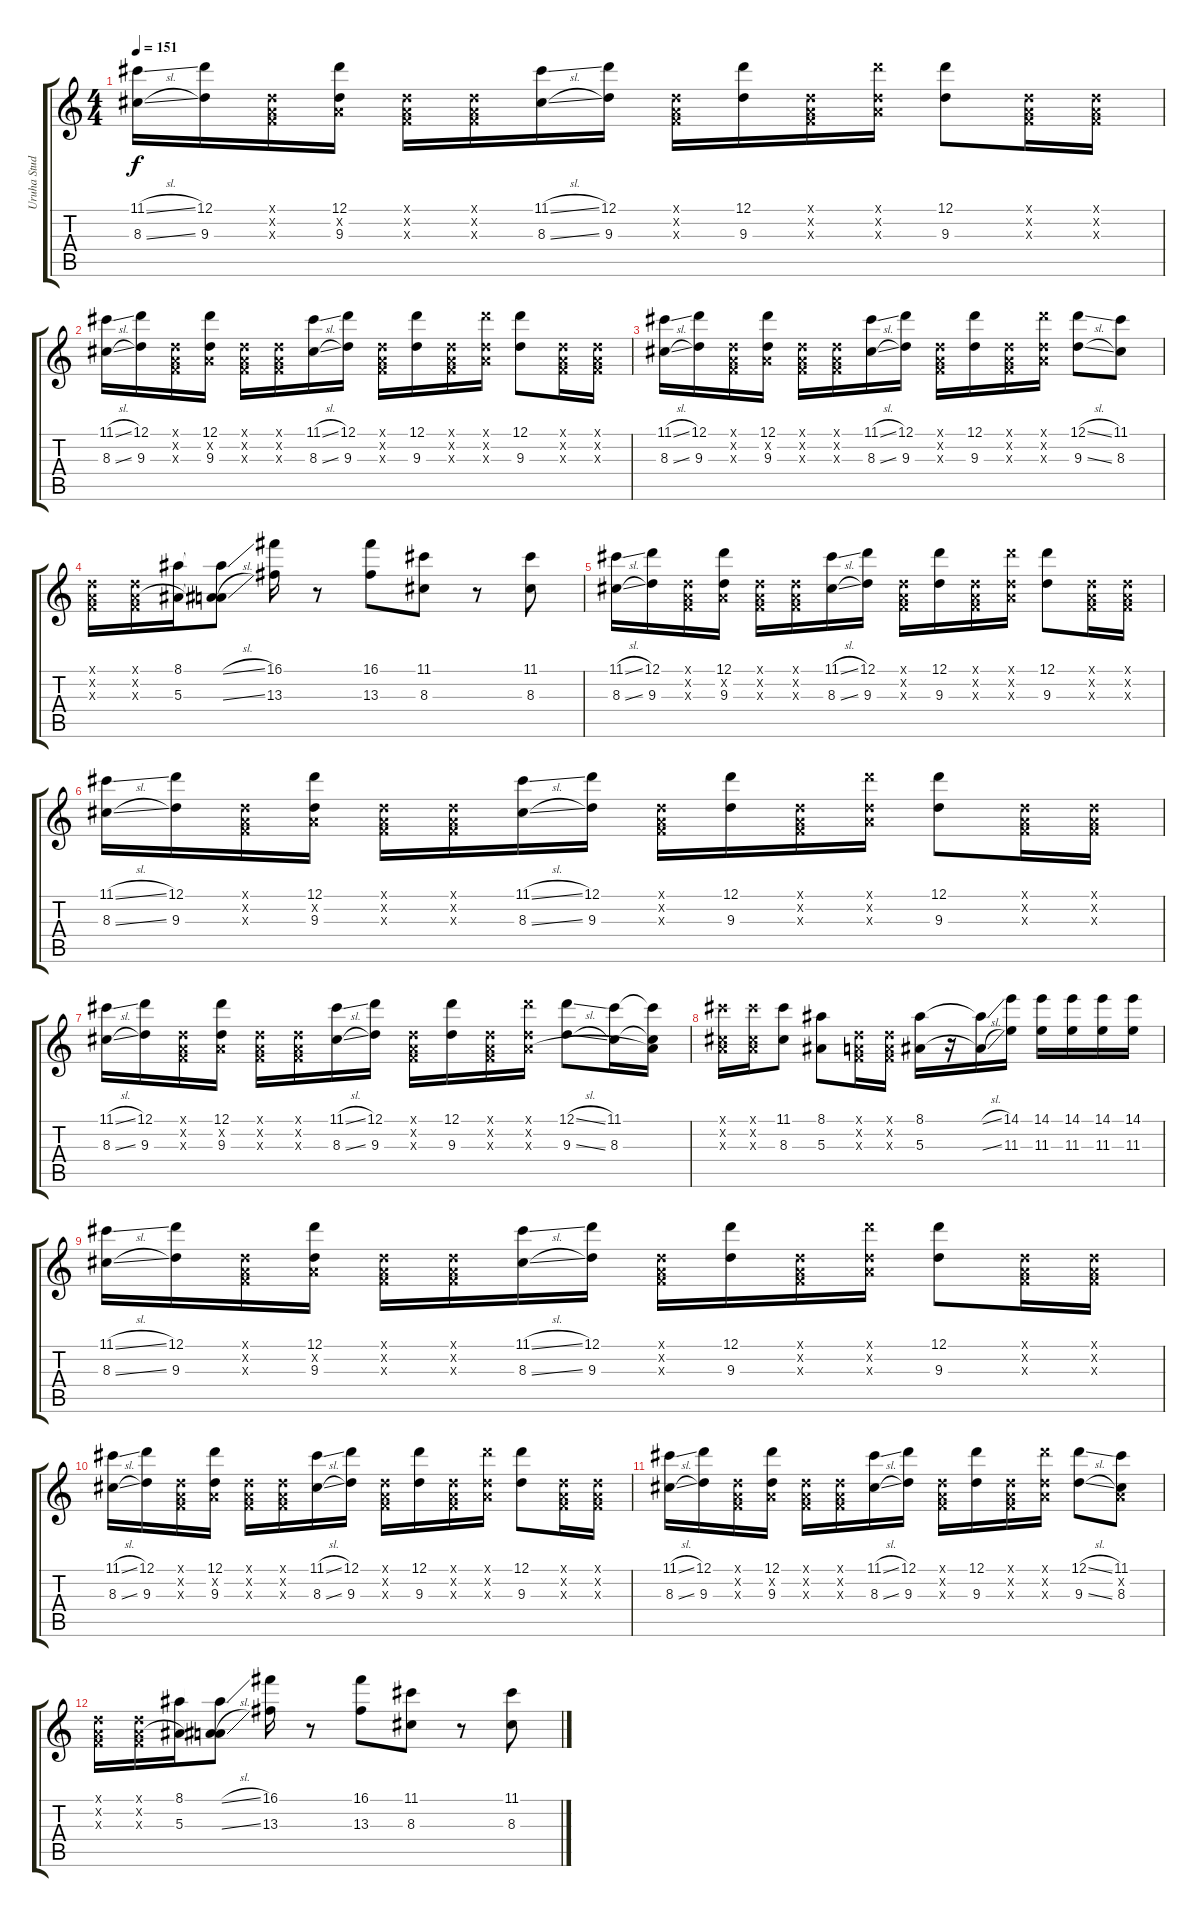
\track ("Uruha Studio" "Uruha Stud") {instrument overdrivenguitar}
\staff {score tabs}
\tuning (D4 A3 F3 C3 G2 D2) {hide}
\ts (4 4)
\tempo 151
\clef g2
\ks c
(11.1{sl} 8.3{sl}).16{dy f} (12.1 9.3).16 (0.1{x} 0.2{x} 0.3{x}).16 (12.1 0.2{x} 9.3).16 (0.1{x} 0.2{x} 0.3{x}).16 (0.1{x} 0.2{x} 0.3{x}).16 (11.1{sl} 8.3{sl}).16 (12.1 9.3).16 (0.1{x} 0.2{x} 0.3{x}).16 (12.1 9.3).16 (0.1{x} 0.2{x} 0.3{x}).16 (12.1{x} 0.2{x} 9.3{x}).16 (12.1 9.3).8 (0.1{x} 0.2{x} 0.3{x}).16 (0.1{x} 0.2{x} 0.3{x}).16 |
(11.1{sl} 8.3{sl}).16 (12.1 9.3).16 (0.1{x} 0.2{x} 0.3{x}).16 (12.1 0.2{x} 9.3).16 (0.1{x} 0.2{x} 0.3{x}).16 (0.1{x} 0.2{x} 0.3{x}).16 (11.1{sl} 8.3{sl}).16 (12.1 9.3).16 (0.1{x} 0.2{x} 0.3{x}).16 (12.1 9.3).16 (0.1{x} 0.2{x} 0.3{x}).16 (12.1{x} 0.2{x} 9.3{x}).16 (12.1 9.3).8 (0.1{x} 0.2{x} 0.3{x}).16 (0.1{x} 0.2{x} 0.3{x}).16 |
(11.1{sl} 8.3{sl}).16 (12.1 9.3).16 (0.1{x} 0.2{x} 0.3{x}).16 (12.1 0.2{x} 9.3).16 (0.1{x} 0.2{x} 0.3{x}).16 (0.1{x} 0.2{x} 0.3{x}).16 (11.1{sl} 8.3{sl}).16 (12.1 9.3).16 (0.1{x} 0.2{x} 0.3{x}).16 (12.1 9.3).16 (0.1{x} 0.2{x} 0.3{x}).16 (12.1{x} 0.2{x} 9.3{x}).16 (12.1{sl} 9.3{sl}).8 (11.1 8.3).8 |
(0.1{x} 0.2{x} 0.3{x}).16 (0.1{x} 0.2{x} 0.3{x}).16 (8.1 5.3).16 (8.1{sl t} 0.2{t} 5.3{sl t}).8 (16.1 13.3).16 r.8 (16.1 13.3).8 (11.1 8.3).8 r.8 (11.1 8.3).8 |
(11.1{sl} 8.3{sl}).16 (12.1 9.3).16 (0.1{x} 0.2{x} 0.3{x}).16 (12.1 0.2{x} 9.3).16 (0.1{x} 0.2{x} 0.3{x}).16 (0.1{x} 0.2{x} 0.3{x}).16 (11.1{sl} 8.3{sl}).16 (12.1 9.3).16 (0.1{x} 0.2{x} 0.3{x}).16 (12.1 9.3).16 (0.1{x} 0.2{x} 0.3{x}).16 (12.1{x} 0.2{x} 9.3{x}).16 (12.1 9.3).8 (0.1{x} 0.2{x} 0.3{x}).16 (0.1{x} 0.2{x} 0.3{x}).16 |
(11.1{sl} 8.3{sl}).16 (12.1 9.3).16 (0.1{x} 0.2{x} 0.3{x}).16 (12.1 0.2{x} 9.3).16 (0.1{x} 0.2{x} 0.3{x}).16 (0.1{x} 0.2{x} 0.3{x}).16 (11.1{sl} 8.3{sl}).16 (12.1 9.3).16 (0.1{x} 0.2{x} 0.3{x}).16 (12.1 9.3).16 (0.1{x} 0.2{x} 0.3{x}).16 (12.1{x} 0.2{x} 9.3{x}).16 (12.1 9.3).8 (0.1{x} 0.2{x} 0.3{x}).16 (0.1{x} 0.2{x} 0.3{x}).16 |
(11.1{sl} 8.3{sl}).16 (12.1 9.3).16 (0.1{x} 0.2{x} 0.3{x}).16 (12.1 0.2{x} 9.3).16 (0.1{x} 0.2{x} 0.3{x}).16 (0.1{x} 0.2{x} 0.3{x}).16 (11.1{sl} 8.3{sl}).16 (12.1 9.3).16 (0.1{x} 0.2{x} 0.3{x}).16 (12.1 9.3).16 (0.1{x} 0.2{x} 0.3{x}).16 (12.1{x} 0.2{x} 9.3{x}).16 (12.1{sl} 9.3{sl}).8 (11.1 8.3).16 (11.1{t} 0.2{t} 8.3{t}).16 |
(11.1{x} 0.2{x} 8.3{x}).16 (11.1{x} 0.2{x} 8.3{x}).16 (11.1 8.3).8 (8.1 5.3).8 (0.1{x} 0.2{x} 0.3{x}).16 (0.1{x} 0.2{x} 0.3{x}).16 (8.1 5.3).16 r.16 (8.1{sl t} 5.3{sl t}).16 (14.1 11.3).16 (14.1 11.3).16 (14.1 11.3).16 (14.1 11.3).16 (14.1 11.3).16 |
(11.1{sl} 8.3{sl}).16 (12.1 9.3).16 (0.1{x} 0.2{x} 0.3{x}).16 (12.1 0.2{x} 9.3).16 (0.1{x} 0.2{x} 0.3{x}).16 (0.1{x} 0.2{x} 0.3{x}).16 (11.1{sl} 8.3{sl}).16 (12.1 9.3).16 (0.1{x} 0.2{x} 0.3{x}).16 (12.1 9.3).16 (0.1{x} 0.2{x} 0.3{x}).16 (12.1{x} 0.2{x} 9.3{x}).16 (12.1 9.3).8 (0.1{x} 0.2{x} 0.3{x}).16 (0.1{x} 0.2{x} 0.3{x}).16 |
(11.1{sl} 8.3{sl}).16 (12.1 9.3).16 (0.1{x} 0.2{x} 0.3{x}).16 (12.1 0.2{x} 9.3).16 (0.1{x} 0.2{x} 0.3{x}).16 (0.1{x} 0.2{x} 0.3{x}).16 (11.1{sl} 8.3{sl}).16 (12.1 9.3).16 (0.1{x} 0.2{x} 0.3{x}).16 (12.1 9.3).16 (0.1{x} 0.2{x} 0.3{x}).16 (12.1{x} 0.2{x} 9.3{x}).16 (12.1 9.3).8 (0.1{x} 0.2{x} 0.3{x}).16 (0.1{x} 0.2{x} 0.3{x}).16 |
(11.1{sl} 8.3{sl}).16 (12.1 9.3).16 (0.1{x} 0.2{x} 0.3{x}).16 (12.1 0.2{x} 9.3).16 (0.1{x} 0.2{x} 0.3{x}).16 (0.1{x} 0.2{x} 0.3{x}).16 (11.1{sl} 8.3{sl}).16 (12.1 9.3).16 (0.1{x} 0.2{x} 0.3{x}).16 (12.1 9.3).16 (0.1{x} 0.2{x} 0.3{x}).16 (12.1{x} 0.2{x} 9.3{x}).16 (12.1{sl} 9.3{sl}).8 (11.1 0.2{x} 8.3).8 |
(0.1{x} 0.2{x} 0.3{x}).16 (0.1{x} 0.2{x} 0.3{x}).16 (8.1 5.3).16 (8.1{sl t} 0.2{t} 5.3{sl t}).8 (16.1 13.3).16 r.8 (16.1 13.3).8 (11.1 8.3).8 r.8 (11.1 8.3).8
